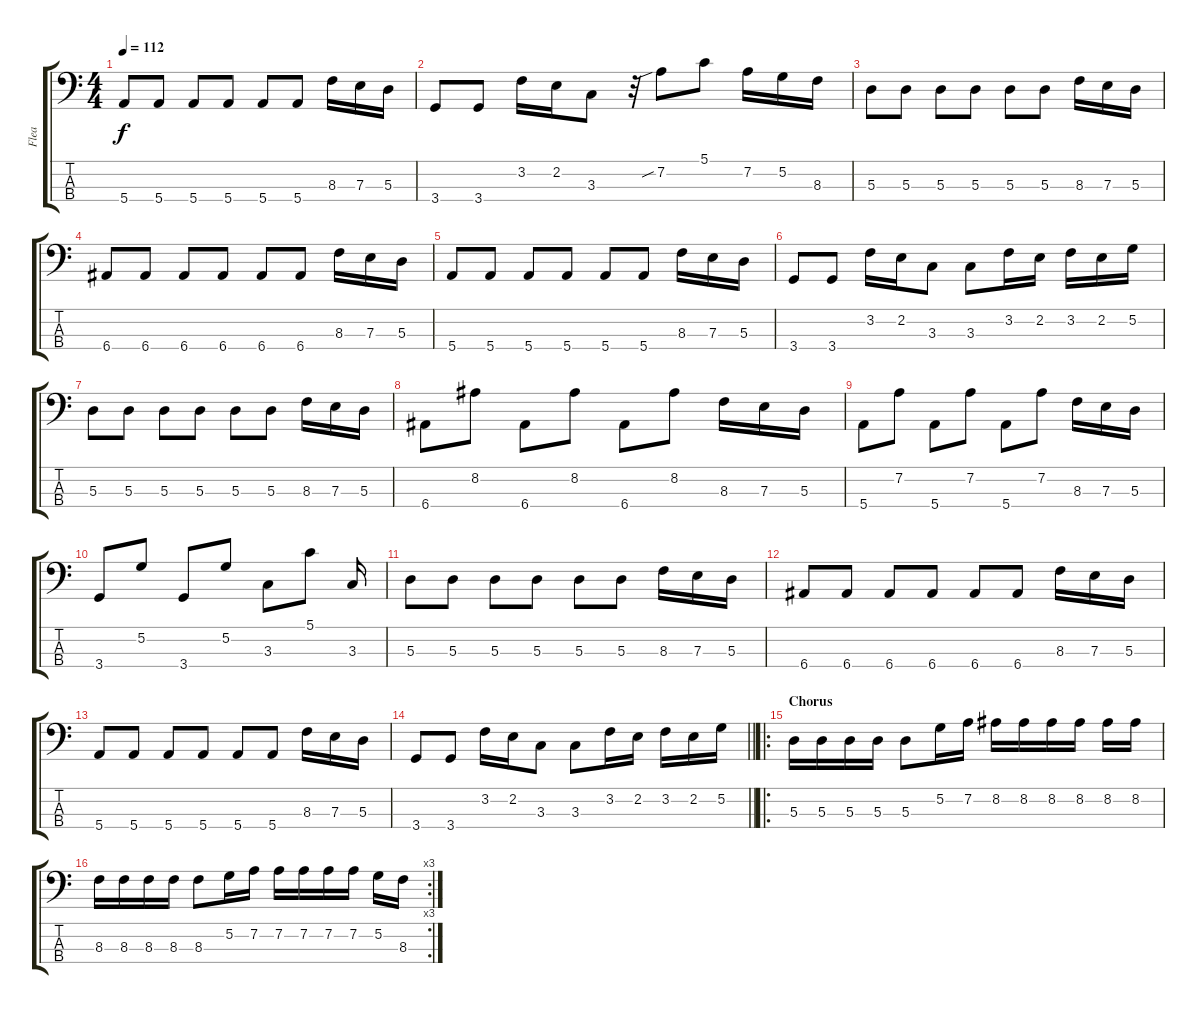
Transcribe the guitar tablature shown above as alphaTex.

\track ("Flea" "Flea") {instrument electricbassfinger}
\staff {score tabs}
\tuning (G2 D2 A1 E1) {hide}
\ts (4 4)
\tempo 112
\clef f4
\ks c
5.4.8{dy f} 5.4.8 5.4.8 5.4.8 5.4.8 5.4.8 8.3.16 7.3.16 5.3.16 |
3.4.8 3.4.8 3.2.16 2.2.16 3.3.8 r.32 7.2{sib}.8 5.1.8 7.2.16 5.2.16 8.3.16 |
5.3.8 5.3.8 5.3.8 5.3.8 5.3.8 5.3.8 8.3.16 7.3.16 5.3.16 |
6.4.8 6.4.8 6.4.8 6.4.8 6.4.8 6.4.8 8.3.16 7.3.16 5.3.16 |
5.4.8 5.4.8 5.4.8 5.4.8 5.4.8 5.4.8 8.3.16 7.3.16 5.3.16 |
3.4.8 3.4.8 3.2.16 2.2.16 3.3.8 3.3.8 3.2.16 2.2.16 3.2.16 2.2.16 5.2.16 |
5.3.8 5.3.8 5.3.8 5.3.8 5.3.8 5.3.8 8.3.16 7.3.16 5.3.16 |
6.4.8 8.2.8 6.4.8 8.2.8 6.4.8 8.2.8 8.3.16 7.3.16 5.3.16 |
5.4.8 7.2.8 5.4.8 7.2.8 5.4.8 7.2.8 8.3.16 7.3.16 5.3.16 |
3.4.8 5.2.8 3.4.8 5.2.8 3.3.8 5.1.8 3.3.16 |
5.3.8 5.3.8 5.3.8 5.3.8 5.3.8 5.3.8 8.3.16 7.3.16 5.3.16 |
6.4.8 6.4.8 6.4.8 6.4.8 6.4.8 6.4.8 8.3.16 7.3.16 5.3.16 |
5.4.8 5.4.8 5.4.8 5.4.8 5.4.8 5.4.8 8.3.16 7.3.16 5.3.16 |
\barLineRight lightlight
3.4.8 3.4.8 3.2.16 2.2.16 3.3.8 3.3.8 3.2.16 2.2.16 3.2.16 2.2.16 5.2.16 |
\ro
\section ("" "Chorus")
5.3.16 5.3.16 5.3.16 5.3.16 5.3.8 5.2.16 7.2.16 8.2.16 8.2.16 8.2.16 8.2.16 8.2.16 8.2.16 |
\rc 3
8.3.16 8.3.16 8.3.16 8.3.16 8.3.8 5.2.16 7.2.16 7.2.16 7.2.16 7.2.16 7.2.16 5.2.16 8.3.16
